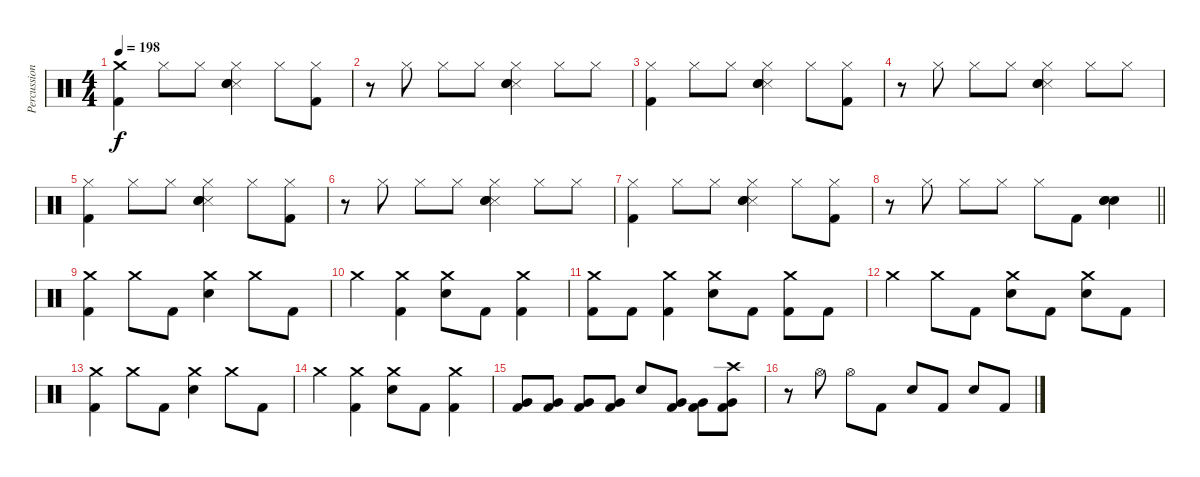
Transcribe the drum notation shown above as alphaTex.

\track ("Percussion" "Percussion") {instrument percussion}
\staff {score}
\articulation defaults
\ts (4 4)
\tempo 198
\clef neutral
\ks c
("Crash medium (hit)" "Kick (hit) 2").4{dy f} "Hi-Hat (closed)".8 "Hi-Hat (closed)".8 ("Hi-Hat (closed)" "Snare (side stick) 3" "Hand Clap (hit)" "Hand Clap (hit)").4 "Hi-Hat (closed)".8 ("Hi-Hat (closed)" "Kick (hit) 2").8 |
r.8 "Hi-Hat (closed)".8 "Hi-Hat (closed)".8 "Hi-Hat (closed)".8 ("Hi-Hat (closed)" "Snare (side stick) 3" "Hand Clap (hit)" "Hand Clap (hit)").4 "Hi-Hat (closed)".8 "Hi-Hat (closed)".8 |
("Hi-Hat (closed)" "Kick (hit) 2").4 "Hi-Hat (closed)".8 "Hi-Hat (closed)".8 ("Hi-Hat (closed)" "Snare (side stick) 3" "Hand Clap (hit)" "Hand Clap (hit)").4 "Hi-Hat (closed)".8 ("Hi-Hat (closed)" "Kick (hit) 2").8 |
r.8 "Hi-Hat (closed)".8 "Hi-Hat (closed)".8 "Hi-Hat (closed)".8 ("Hi-Hat (closed)" "Snare (side stick) 3" "Hand Clap (hit)" "Hand Clap (hit)").4 "Hi-Hat (closed)".8 "Hi-Hat (closed)".8 |
("Hi-Hat (closed)" "Kick (hit) 2").4 "Hi-Hat (closed)".8 "Hi-Hat (closed)".8 ("Hi-Hat (closed)" "Snare (side stick) 3" "Hand Clap (hit)" "Hand Clap (hit)").4 "Hi-Hat (closed)".8 ("Hi-Hat (closed)" "Kick (hit) 2").8 |
r.8 "Hi-Hat (closed)".8 "Hi-Hat (closed)".8 "Hi-Hat (closed)".8 ("Hi-Hat (closed)" "Snare (side stick) 3" "Hand Clap (hit)" "Hand Clap (hit)").4 "Hi-Hat (closed)".8 "Hi-Hat (closed)".8 |
("Hi-Hat (closed)" "Kick (hit) 2").4 "Hi-Hat (closed)".8 "Hi-Hat (closed)".8 ("Hi-Hat (closed)" "Snare (side stick) 3" "Hand Clap (hit)" "Hand Clap (hit)").4 "Hi-Hat (closed)".8 ("Hi-Hat (closed)" "Kick (hit) 2").8 |
\barLineRight lightlight
r.8 "Hi-Hat (closed)".8 "Hi-Hat (closed)".8 "Hi-Hat (closed)".8 "Hi-Hat (closed)".8 "Kick (hit) 2".8 ("Electric Snare (hit)" "Electric Snare (hit)" "Electric Snare (hit)").4 |
("Crash medium (hit)" "Kick (hit) 2").4 "Crash medium (hit)".8 "Kick (hit) 2".8 ("Crash medium (hit)" "Electric Snare (hit)").4 "Crash medium (hit)".8 "Kick (hit) 2".8 |
"Crash medium (hit)".4 ("Crash medium (hit)" "Kick (hit) 2").4 ("Crash medium (hit)" "Electric Snare (hit)").8 "Kick (hit) 2".8 ("Crash medium (hit)" "Kick (hit) 2").4 |
("Crash medium (hit)" "Kick (hit) 2").8 "Kick (hit) 2".8 ("Crash medium (hit)" "Kick (hit) 2").4 ("Crash medium (hit)" "Electric Snare (hit)").8 "Kick (hit) 2".8 ("Crash medium (hit)" "Kick (hit) 2").8 "Kick (hit) 2".8 |
"Crash medium (hit)".4 "Crash medium (hit)".8 "Kick (hit) 2".8 ("Crash medium (hit)" "Electric Snare (hit)").8 "Kick (hit) 2".8 ("Crash medium (hit)" "Electric Snare (hit)").8 "Kick (hit) 2".8 |
("Crash medium (hit)" "Kick (hit) 2").4 "Crash medium (hit)".8 "Kick (hit) 2".8 ("Crash medium (hit)" "Electric Snare (hit)").4 "Crash medium (hit)".8 "Kick (hit) 2".8 |
"Crash medium (hit)".4 ("Crash medium (hit)" "Kick (hit) 2").4 ("Crash medium (hit)" "Electric Snare (hit)").8 "Kick (hit) 2".8 ("Crash medium (hit)" "Kick (hit) 2").4 |
("Very Low Tom (hit)" "Kick (hit) 2").8 ("Very Low Tom (hit)" "Kick (hit) 2").8 ("Very Low Tom (hit)" "Kick (hit) 2").8 ("Very Low Tom (hit)" "Kick (hit) 2").8 "Electric Snare (hit)".8 ("Very Low Tom (hit)" "Kick (hit) 2").8 ("Very Low Tom (hit)" "Kick (hit) 2").8 ("Crash high (hit)" "Very Low Tom (hit)" "Kick (hit) 2").8 |
r.8 "Hi-Hat (open)".8 "Hi-Hat (open)".8 "Kick (hit) 2".8 "Electric Snare (hit)".8 "Kick (hit) 2".8 "Electric Snare (hit)".8 "Kick (hit) 2".8
